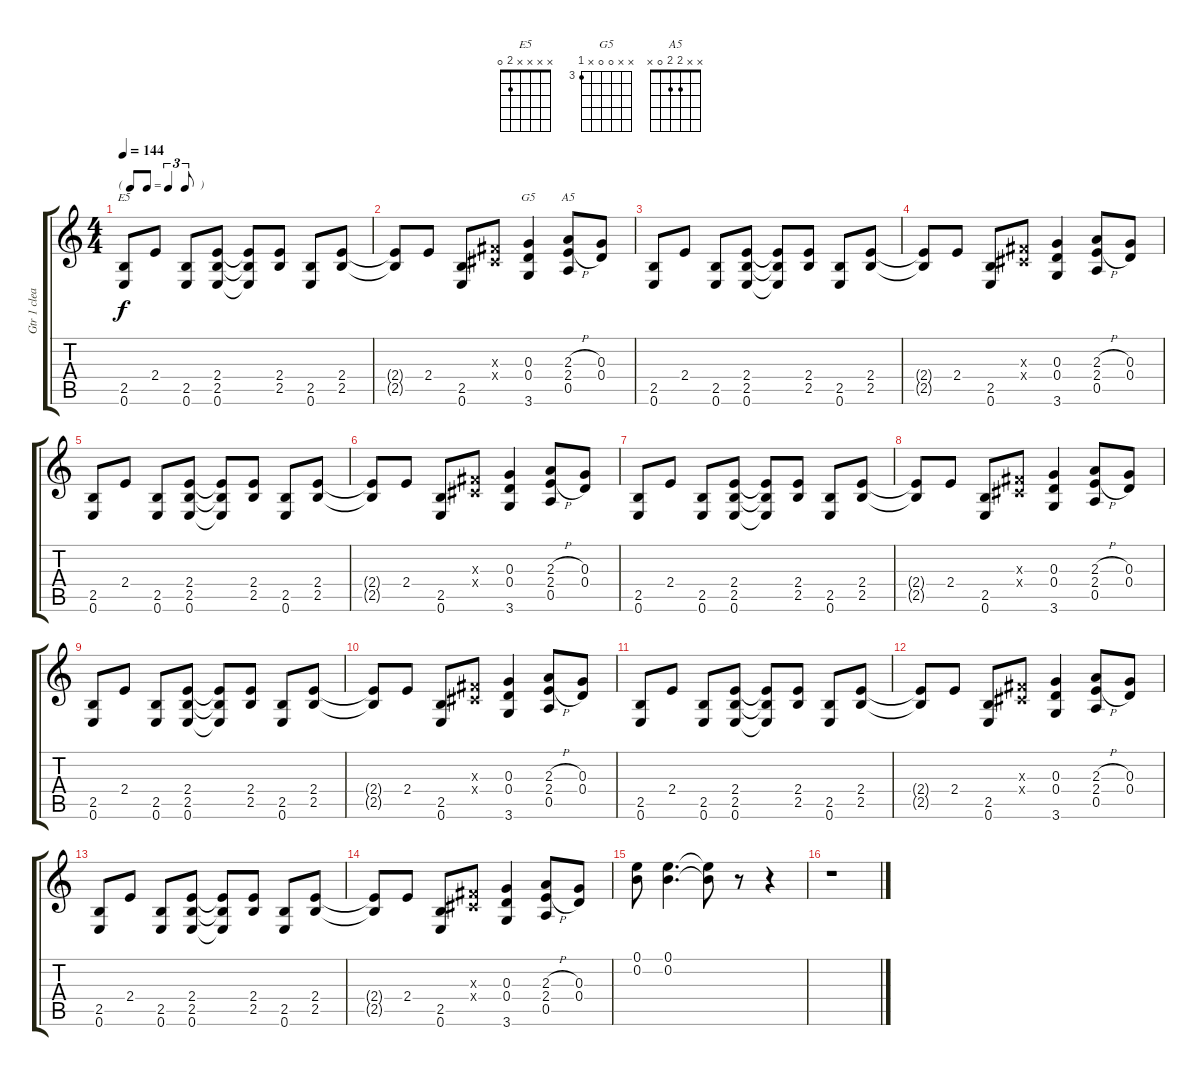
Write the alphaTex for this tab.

\track ("Gtr 1 clean" "Gtr 1 clea") {instrument electricguitarclean}
\staff {score tabs}
\tuning (E4 B3 G3 D3 A2 E2) {hide}
\chord ("E5" x x x x 2 0)
\chord ("G5" x x 0 0 x 3) {firstfret 3}
\chord ("A5" x x 2 2 0 x)
\ts (4 4)
\tf triplet8th
\tempo 144
\clef g2
\ks c
(2.5 0.6).8{ch "E5" dy f} 2.4.8 (2.5 0.6).8 (2.4 2.5 0.6).8 (2.4{t} 2.5{t} 0.6{t}).8 (2.4 2.5).8 (2.5 0.6).8 (2.4 2.5).8 |
(2.4{t} 2.5{t}).8 2.4.8 (2.5 0.6).8 (-1.3{x} -1.4{x}).8 (0.3 0.4 3.6).4{ch "G5"} (2.3{h} 2.4{h} 0.5).8{ch "A5"} (0.3 0.4).8 |
(2.5 0.6).8 2.4.8 (2.5 0.6).8 (2.4 2.5 0.6).8 (2.4{t} 2.5{t} 0.6{t}).8 (2.4 2.5).8 (2.5 0.6).8 (2.4 2.5).8 |
(2.4{t} 2.5{t}).8 2.4.8 (2.5 0.6).8 (-1.3{x} -1.4{x}).8 (0.3 0.4 3.6).4 (2.3{h} 2.4{h} 0.5).8 (0.3 0.4).8 |
(2.5 0.6).8 2.4.8 (2.5 0.6).8 (2.4 2.5 0.6).8 (2.4{t} 2.5{t} 0.6{t}).8 (2.4 2.5).8 (2.5 0.6).8 (2.4 2.5).8 |
(2.4{t} 2.5{t}).8 2.4.8 (2.5 0.6).8 (-1.3{x} -1.4{x}).8 (0.3 0.4 3.6).4 (2.3{h} 2.4{h} 0.5).8 (0.3 0.4).8 |
(2.5 0.6).8 2.4.8 (2.5 0.6).8 (2.4 2.5 0.6).8 (2.4{t} 2.5{t} 0.6{t}).8 (2.4 2.5).8 (2.5 0.6).8 (2.4 2.5).8 |
(2.4{t} 2.5{t}).8 2.4.8 (2.5 0.6).8 (-1.3{x} -1.4{x}).8 (0.3 0.4 3.6).4 (2.3{h} 2.4{h} 0.5).8 (0.3 0.4).8 |
(2.5 0.6).8 2.4.8 (2.5 0.6).8 (2.4 2.5 0.6).8 (2.4{t} 2.5{t} 0.6{t}).8 (2.4 2.5).8 (2.5 0.6).8 (2.4 2.5).8 |
(2.4{t} 2.5{t}).8 2.4.8 (2.5 0.6).8 (-1.3{x} -1.4{x}).8 (0.3 0.4 3.6).4 (2.3{h} 2.4{h} 0.5).8 (0.3 0.4).8 |
(2.5 0.6).8 2.4.8 (2.5 0.6).8 (2.4 2.5 0.6).8 (2.4{t} 2.5{t} 0.6{t}).8 (2.4 2.5).8 (2.5 0.6).8 (2.4 2.5).8 |
(2.4{t} 2.5{t}).8 2.4.8 (2.5 0.6).8 (-1.3{x} -1.4{x}).8 (0.3 0.4 3.6).4 (2.3{h} 2.4{h} 0.5).8 (0.3 0.4).8 |
(2.5 0.6).8 2.4.8 (2.5 0.6).8 (2.4 2.5 0.6).8 (2.4{t} 2.5{t} 0.6{t}).8 (2.4 2.5).8 (2.5 0.6).8 (2.4 2.5).8 |
(2.4{t} 2.5{t}).8 2.4.8 (2.5 0.6).8 (-1.3{x} -1.4{x}).8 (0.3 0.4 3.6).4 (2.3{h} 2.4{h} 0.5).8 (0.3 0.4).8 |
(0.1 0.2).8 (0.1 0.2).4{d} (0.1{t} 0.2{t}).8 r.8 r.4 |
r.1
